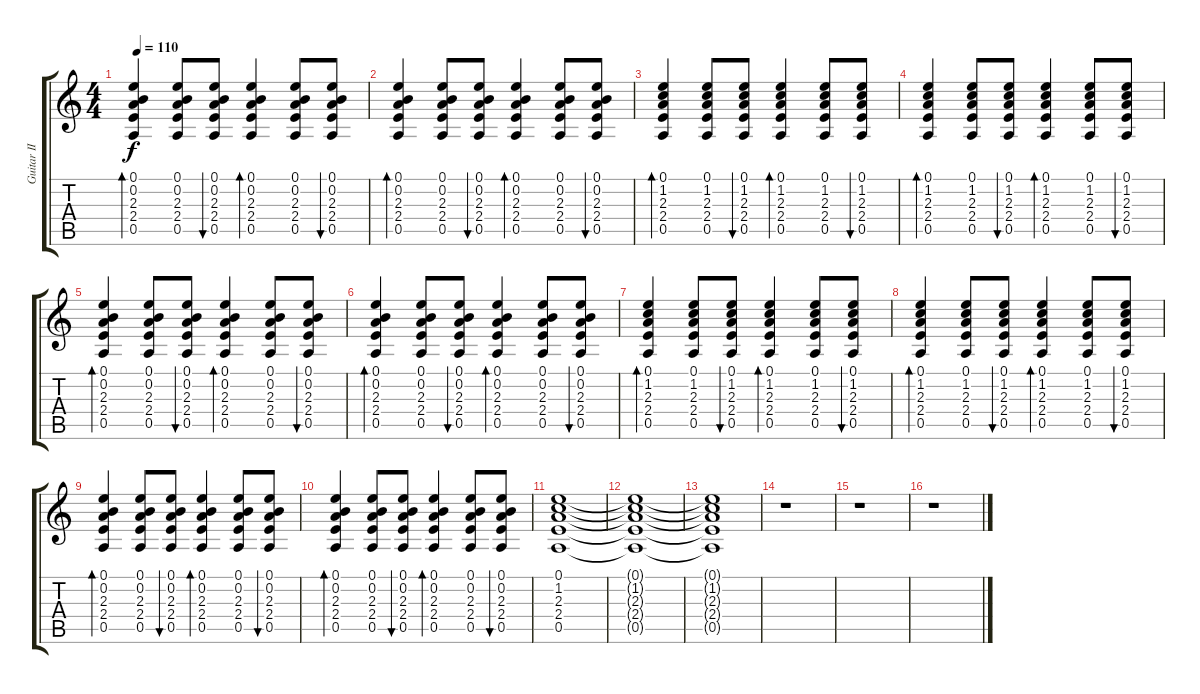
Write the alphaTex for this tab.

\track ("Guitar II" "Guitar II") {instrument distortionguitar}
\staff {score tabs}
\tuning (E4 B3 G3 D3 A2 E2) {hide}
\ts (4 4)
\tempo 110
\clef g2
\ks c
(0.1 0.2 2.3 2.4 0.5).4{bd 30 dy f} (0.1 0.2 2.3 2.4 0.5).8 (0.1 0.2 2.3 2.4 0.5).8{bu 60} (0.1 0.2 2.3 2.4 0.5).4{bd 30} (0.1 0.2 2.3 2.4 0.5).8 (0.1 0.2 2.3 2.4 0.5).8{bu 60} |
(0.1 0.2 2.3 2.4 0.5).4{bd 30} (0.1 0.2 2.3 2.4 0.5).8 (0.1 0.2 2.3 2.4 0.5).8{bu 60} (0.1 0.2 2.3 2.4 0.5).4{bd 30} (0.1 0.2 2.3 2.4 0.5).8 (0.1 0.2 2.3 2.4 0.5).8{bu 60} |
(0.1 1.2 2.3 2.4 0.5).4{bd 30} (0.1 1.2 2.3 2.4 0.5).8 (0.1 1.2 2.3 2.4 0.5).8{bu 60} (0.1 1.2 2.3 2.4 0.5).4{bd 30} (0.1 1.2 2.3 2.4 0.5).8 (0.1 1.2 2.3 2.4 0.5).8{bu 60} |
(0.1 1.2 2.3 2.4 0.5).4{bd 30} (0.1 1.2 2.3 2.4 0.5).8 (0.1 1.2 2.3 2.4 0.5).8{bu 60} (0.1 1.2 2.3 2.4 0.5).4{bd 30} (0.1 1.2 2.3 2.4 0.5).8 (0.1 1.2 2.3 2.4 0.5).8{bu 60} |
(0.1 0.2 2.3 2.4 0.5).4{bd 30} (0.1 0.2 2.3 2.4 0.5).8 (0.1 0.2 2.3 2.4 0.5).8{bu 60} (0.1 0.2 2.3 2.4 0.5).4{bd 30} (0.1 0.2 2.3 2.4 0.5).8 (0.1 0.2 2.3 2.4 0.5).8{bu 60} |
(0.1 0.2 2.3 2.4 0.5).4{bd 30} (0.1 0.2 2.3 2.4 0.5).8 (0.1 0.2 2.3 2.4 0.5).8{bu 60} (0.1 0.2 2.3 2.4 0.5).4{bd 30} (0.1 0.2 2.3 2.4 0.5).8 (0.1 0.2 2.3 2.4 0.5).8{bu 60} |
(0.1 1.2 2.3 2.4 0.5).4{bd 30} (0.1 1.2 2.3 2.4 0.5).8 (0.1 1.2 2.3 2.4 0.5).8{bu 60} (0.1 1.2 2.3 2.4 0.5).4{bd 30} (0.1 1.2 2.3 2.4 0.5).8 (0.1 1.2 2.3 2.4 0.5).8{bu 60} |
(0.1 1.2 2.3 2.4 0.5).4{bd 30} (0.1 1.2 2.3 2.4 0.5).8 (0.1 1.2 2.3 2.4 0.5).8{bu 60} (0.1 1.2 2.3 2.4 0.5).4{bd 30} (0.1 1.2 2.3 2.4 0.5).8 (0.1 1.2 2.3 2.4 0.5).8{bu 60} |
(0.1 0.2 2.3 2.4 0.5).4{bd 30} (0.1 0.2 2.3 2.4 0.5).8 (0.1 0.2 2.3 2.4 0.5).8{bu 60} (0.1 0.2 2.3 2.4 0.5).4{bd 30} (0.1 0.2 2.3 2.4 0.5).8 (0.1 0.2 2.3 2.4 0.5).8{bu 60} |
(0.1 0.2 2.3 2.4 0.5).4{bd 30} (0.1 0.2 2.3 2.4 0.5).8 (0.1 0.2 2.3 2.4 0.5).8{bu 60} (0.1 0.2 2.3 2.4 0.5).4{bd 30} (0.1 0.2 2.3 2.4 0.5).8 (0.1 0.2 2.3 2.4 0.5).8{bu 60} |
(0.1 1.2 2.3 2.4 0.5).1{volume 0} |
(0.1{t} 1.2{t} 2.3{t} 2.4{t} 0.5{t}).1 |
(0.1{t} 1.2{t} 2.3{t} 2.4{t} 0.5{t}).1 |
r.1 |
r.1 |
r.1
